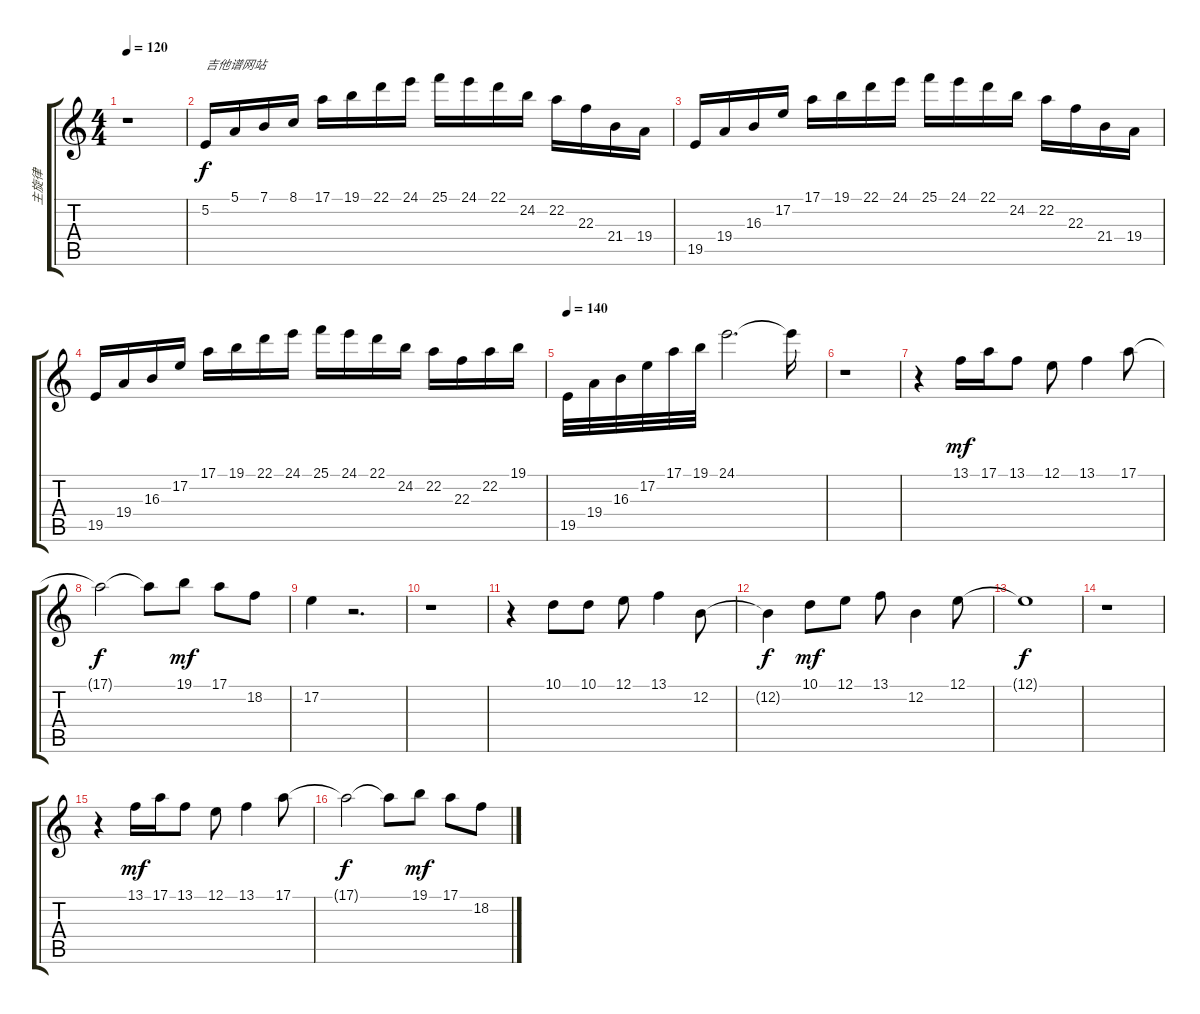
\track ("主旋律" "主旋律") {instrument orchestralharp}
\staff {score tabs}
\tuning (E4 B3 G3 D3 A2 E2) {hide}
\ts (4 4)
\tempo 120
\clef g2
\ks c
r.1{dy f instrument orchestralharp} |
5.2.16{txt "吉他谱网站"} 5.1.16 7.1.16 8.1.16 17.1.16 19.1.16 22.1.16 24.1.16 25.1.16 24.1.16 22.1.16 24.2.16 22.2.16 22.3.16 21.4.16 19.4.16 |
19.5.16 19.4.16 16.3.16 17.2.16 17.1.16 19.1.16 22.1.16 24.1.16 25.1.16 24.1.16 22.1.16 24.2.16 22.2.16 22.3.16 21.4.16 19.4.16 |
19.5.16 19.4.16 16.3.16 17.2.16 17.1.16 19.1.16 22.1.16 24.1.16 25.1.16 24.1.16 22.1.16 24.2.16 22.2.16 22.3.16 22.2.16 19.1.16 |
\tempo 140
19.5.32 19.4.32 16.3.32 17.2.32 17.1.32 19.1.32 24.1.2{d} 24.1{t}.16 |
r.1 |
r.4 13.1.16{dy mf} 17.1.16 13.1.8 12.1.8 13.1.4 17.1.8 |
17.1{t}.2{dy f} 17.1{t}.8 19.1.8{dy mf} 17.1.8 18.2.8 |
17.2.4 r.2{d} |
r.1 |
r.4 10.1.8 10.1.8 12.1.8 13.1.4 12.2.8 |
12.2{t}.4{dy f} 10.1.8{dy mf} 12.1.8 13.1.8 12.2.4 12.1.8 |
12.1{t}.1{dy f} |
r.1 |
r.4 13.1.16{dy mf} 17.1.16 13.1.8 12.1.8 13.1.4 17.1.8 |
17.1{t}.2{dy f} 17.1{t}.8 19.1.8{dy mf} 17.1.8 18.2.8
